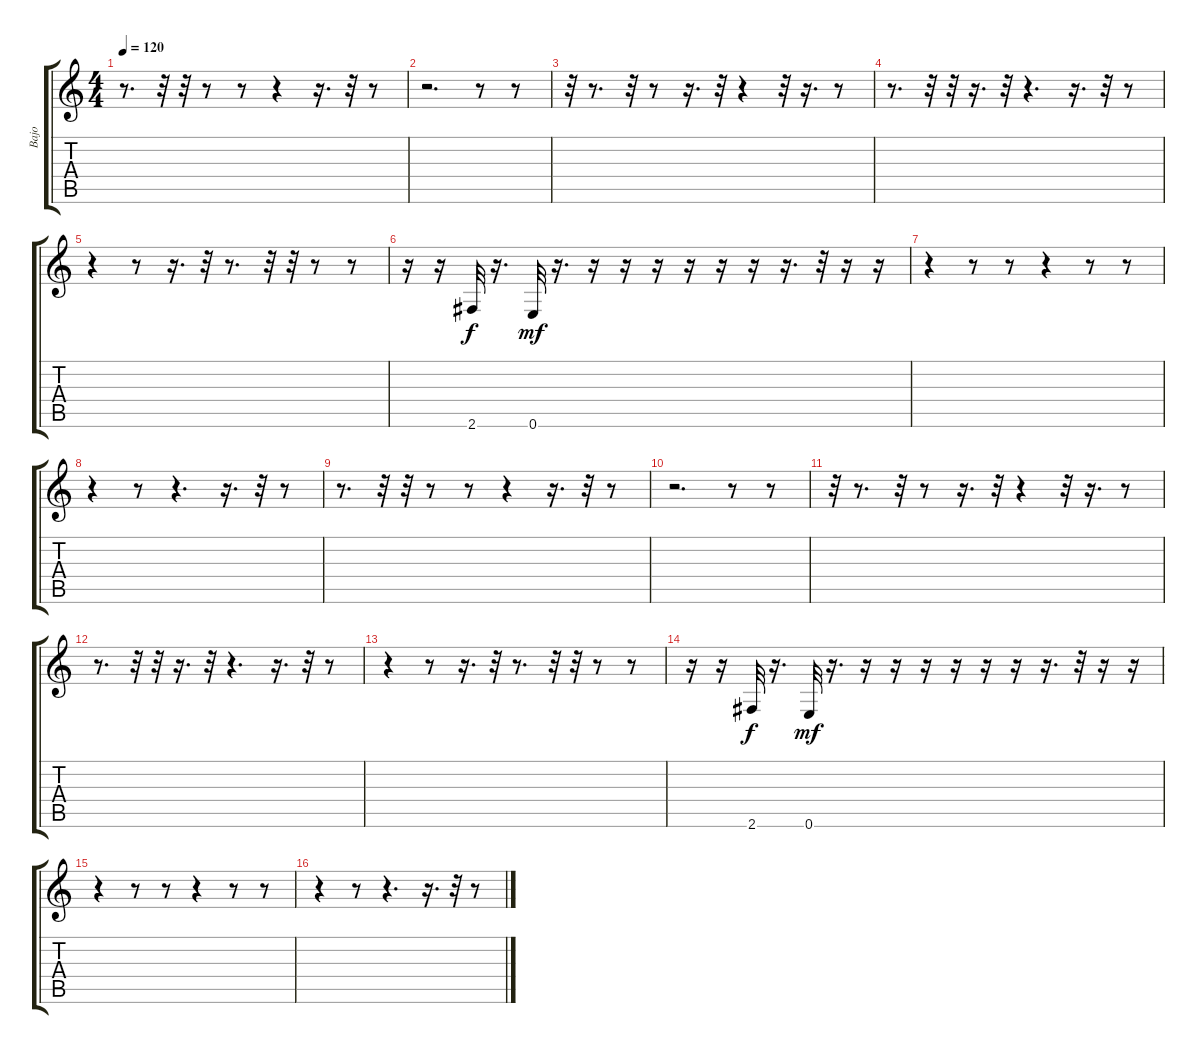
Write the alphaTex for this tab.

\track ("Bajo" "Bajo") {instrument electricbassfinger}
\staff {score tabs}
\tuning (E4 B3 G3 D3 A2 E2) {hide}
\ts (4 4)
\tempo 120
\clef g2
\ks c
r.8{d dy mf} r.32 r.32 r.8 r.8 r.4 r.16{d} r.32 r.8 |
r.2{d} r.8 r.8 |
r.32 r.8{d} r.32 r.8 r.16{d} r.32 r.4 r.32 r.16{d} r.8 |
r.8{d} r.32 r.32 r.16{d} r.32 r.4{d} r.16{d} r.32 r.8 |
r.4 r.8 r.16{d} r.32 r.8{d} r.32 r.32 r.8 r.8 |
r.16 r.16 2.6.32{dy f} r.16{d} 0.6.32{dy mf} r.16{d} r.16 r.16 r.16 r.16 r.16 r.16 r.16{d} r.32 r.16 r.16 |
r.4 r.8 r.8 r.4 r.8 r.8 |
r.4 r.8 r.4{d} r.16{d} r.32 r.8 |
r.8{d} r.32 r.32 r.8 r.8 r.4 r.16{d} r.32 r.8 |
r.2{d} r.8 r.8 |
r.32 r.8{d} r.32 r.8 r.16{d} r.32 r.4 r.32 r.16{d} r.8 |
r.8{d} r.32 r.32 r.16{d} r.32 r.4{d} r.16{d} r.32 r.8 |
r.4 r.8 r.16{d} r.32 r.8{d} r.32 r.32 r.8 r.8 |
r.16 r.16 2.6.32{dy f} r.16{d} 0.6.32{dy mf} r.16{d} r.16 r.16 r.16 r.16 r.16 r.16 r.16{d} r.32 r.16 r.16 |
r.4 r.8 r.8 r.4 r.8 r.8 |
r.4 r.8 r.4{d} r.16{d} r.32 r.8
